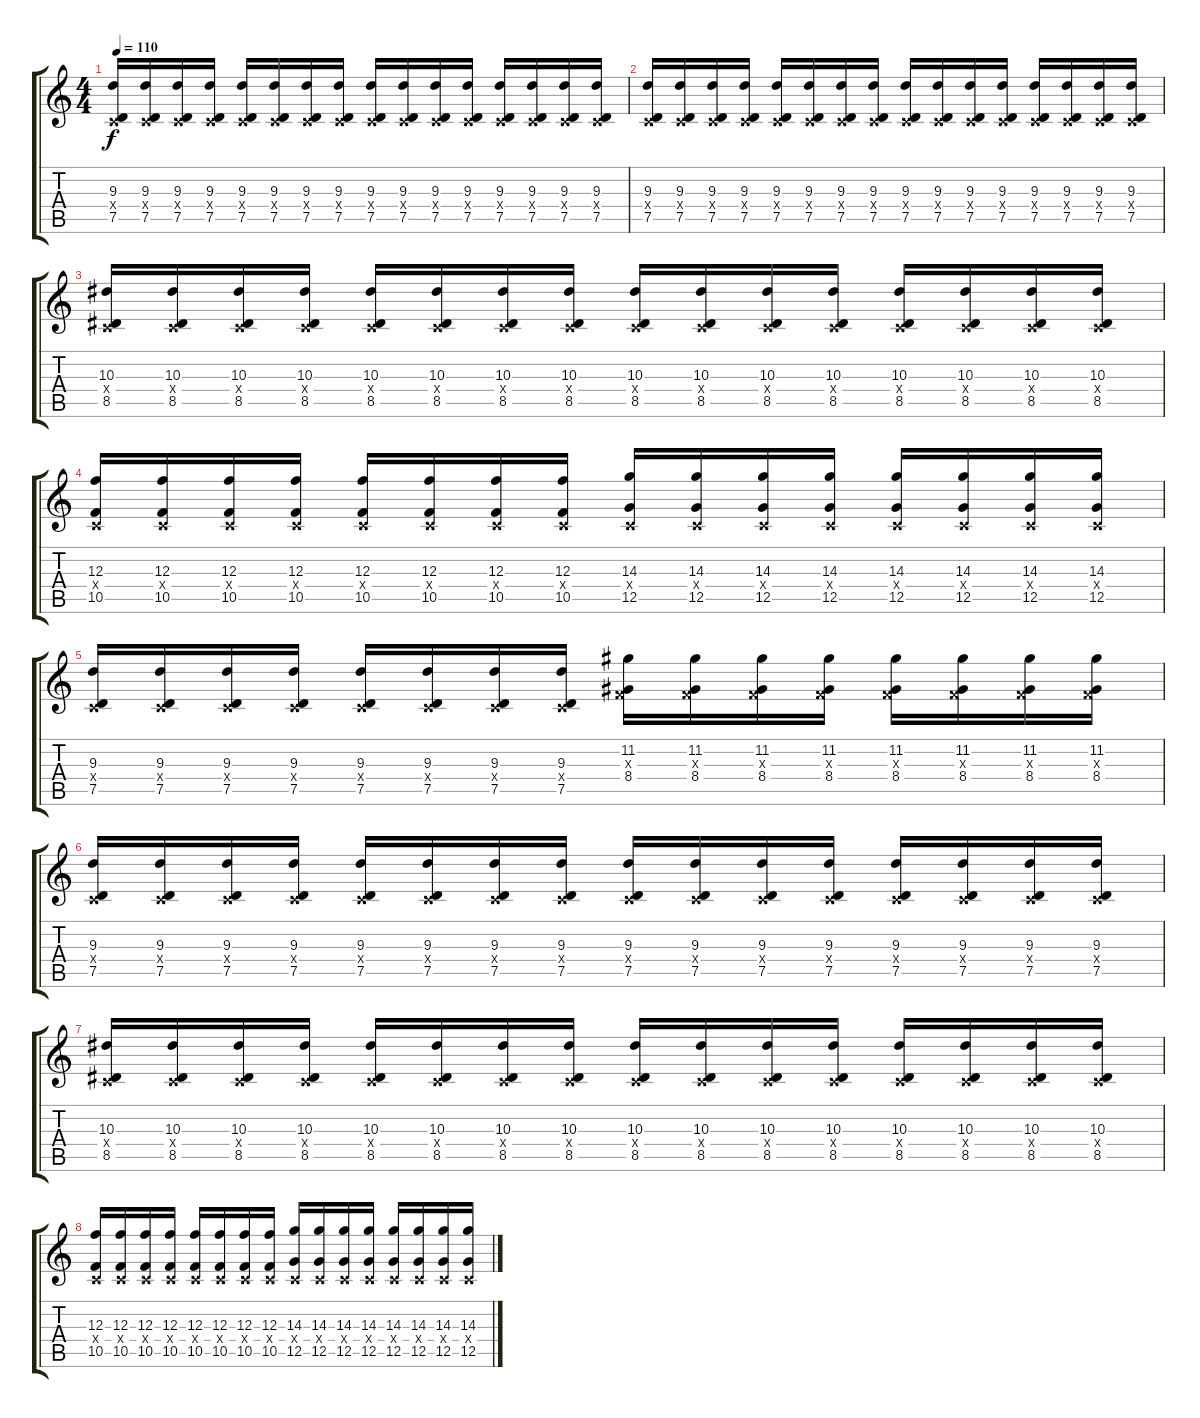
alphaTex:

\track "" {instrument overdrivenguitar}
\staff {score tabs}
\tuning (D4 A3 F3 C3 G2 D2) {hide}
\ts (4 4)
\tempo 110
\clef g2
\ks c
(9.3 0.4{x} 7.5).16{dy f} (9.3 0.4{x} 7.5).16 (9.3 0.4{x} 7.5).16 (9.3 0.4{x} 7.5).16 (9.3 0.4{x} 7.5).16 (9.3 0.4{x} 7.5).16 (9.3 0.4{x} 7.5).16 (9.3 0.4{x} 7.5).16 (9.3 0.4{x} 7.5).16 (9.3 0.4{x} 7.5).16 (9.3 0.4{x} 7.5).16 (9.3 0.4{x} 7.5).16 (9.3 0.4{x} 7.5).16 (9.3 0.4{x} 7.5).16 (9.3 0.4{x} 7.5).16 (9.3 0.4{x} 7.5).16 |
(9.3 0.4{x} 7.5).16 (9.3 0.4{x} 7.5).16 (9.3 0.4{x} 7.5).16 (9.3 0.4{x} 7.5).16 (9.3 0.4{x} 7.5).16 (9.3 0.4{x} 7.5).16 (9.3 0.4{x} 7.5).16 (9.3 0.4{x} 7.5).16 (9.3 0.4{x} 7.5).16 (9.3 0.4{x} 7.5).16 (9.3 0.4{x} 7.5).16 (9.3 0.4{x} 7.5).16 (9.3 0.4{x} 7.5).16 (9.3 0.4{x} 7.5).16 (9.3 0.4{x} 7.5).16 (9.3 0.4{x} 7.5).16 |
(10.3 0.4{x} 8.5).16 (10.3 0.4{x} 8.5).16 (10.3 0.4{x} 8.5).16 (10.3 0.4{x} 8.5).16 (10.3 0.4{x} 8.5).16 (10.3 0.4{x} 8.5).16 (10.3 0.4{x} 8.5).16 (10.3 0.4{x} 8.5).16 (10.3 0.4{x} 8.5).16 (10.3 0.4{x} 8.5).16 (10.3 0.4{x} 8.5).16 (10.3 0.4{x} 8.5).16 (10.3 0.4{x} 8.5).16 (10.3 0.4{x} 8.5).16 (10.3 0.4{x} 8.5).16 (10.3 0.4{x} 8.5).16 |
(12.3 0.4{x} 10.5).16 (12.3 0.4{x} 10.5).16 (12.3 0.4{x} 10.5).16 (12.3 0.4{x} 10.5).16 (12.3 0.4{x} 10.5).16 (12.3 0.4{x} 10.5).16 (12.3 0.4{x} 10.5).16 (12.3 0.4{x} 10.5).16 (14.3 0.4{x} 12.5).16 (14.3 0.4{x} 12.5).16 (14.3 0.4{x} 12.5).16 (14.3 0.4{x} 12.5).16 (14.3 0.4{x} 12.5).16 (14.3 0.4{x} 12.5).16 (14.3 0.4{x} 12.5).16 (14.3 0.4{x} 12.5).16 |
(9.3 0.4{x} 7.5).16 (9.3 0.4{x} 7.5).16 (9.3 0.4{x} 7.5).16 (9.3 0.4{x} 7.5).16 (9.3 0.4{x} 7.5).16 (9.3 0.4{x} 7.5).16 (9.3 0.4{x} 7.5).16 (9.3 0.4{x} 7.5).16 (11.2 0.3{x} 8.4).16 (11.2 0.3{x} 8.4).16 (11.2 0.3{x} 8.4).16 (11.2 0.3{x} 8.4).16 (11.2 0.3{x} 8.4).16 (11.2 0.3{x} 8.4).16 (11.2 0.3{x} 8.4).16 (11.2 0.3{x} 8.4).16 |
(9.3 0.4{x} 7.5).16 (9.3 0.4{x} 7.5).16 (9.3 0.4{x} 7.5).16 (9.3 0.4{x} 7.5).16 (9.3 0.4{x} 7.5).16 (9.3 0.4{x} 7.5).16 (9.3 0.4{x} 7.5).16 (9.3 0.4{x} 7.5).16 (9.3 0.4{x} 7.5).16 (9.3 0.4{x} 7.5).16 (9.3 0.4{x} 7.5).16 (9.3 0.4{x} 7.5).16 (9.3 0.4{x} 7.5).16 (9.3 0.4{x} 7.5).16 (9.3 0.4{x} 7.5).16 (9.3 0.4{x} 7.5).16 |
(10.3 0.4{x} 8.5).16 (10.3 0.4{x} 8.5).16 (10.3 0.4{x} 8.5).16 (10.3 0.4{x} 8.5).16 (10.3 0.4{x} 8.5).16 (10.3 0.4{x} 8.5).16 (10.3 0.4{x} 8.5).16 (10.3 0.4{x} 8.5).16 (10.3 0.4{x} 8.5).16 (10.3 0.4{x} 8.5).16 (10.3 0.4{x} 8.5).16 (10.3 0.4{x} 8.5).16 (10.3 0.4{x} 8.5).16 (10.3 0.4{x} 8.5).16 (10.3 0.4{x} 8.5).16 (10.3 0.4{x} 8.5).16 |
(12.3 0.4{x} 10.5).16 (12.3 0.4{x} 10.5).16 (12.3 0.4{x} 10.5).16 (12.3 0.4{x} 10.5).16 (12.3 0.4{x} 10.5).16 (12.3 0.4{x} 10.5).16 (12.3 0.4{x} 10.5).16 (12.3 0.4{x} 10.5).16 (14.3 0.4{x} 12.5).16 (14.3 0.4{x} 12.5).16 (14.3 0.4{x} 12.5).16 (14.3 0.4{x} 12.5).16 (14.3 0.4{x} 12.5).16 (14.3 0.4{x} 12.5).16 (14.3 0.4{x} 12.5).16 (14.3 0.4{x} 12.5).16
